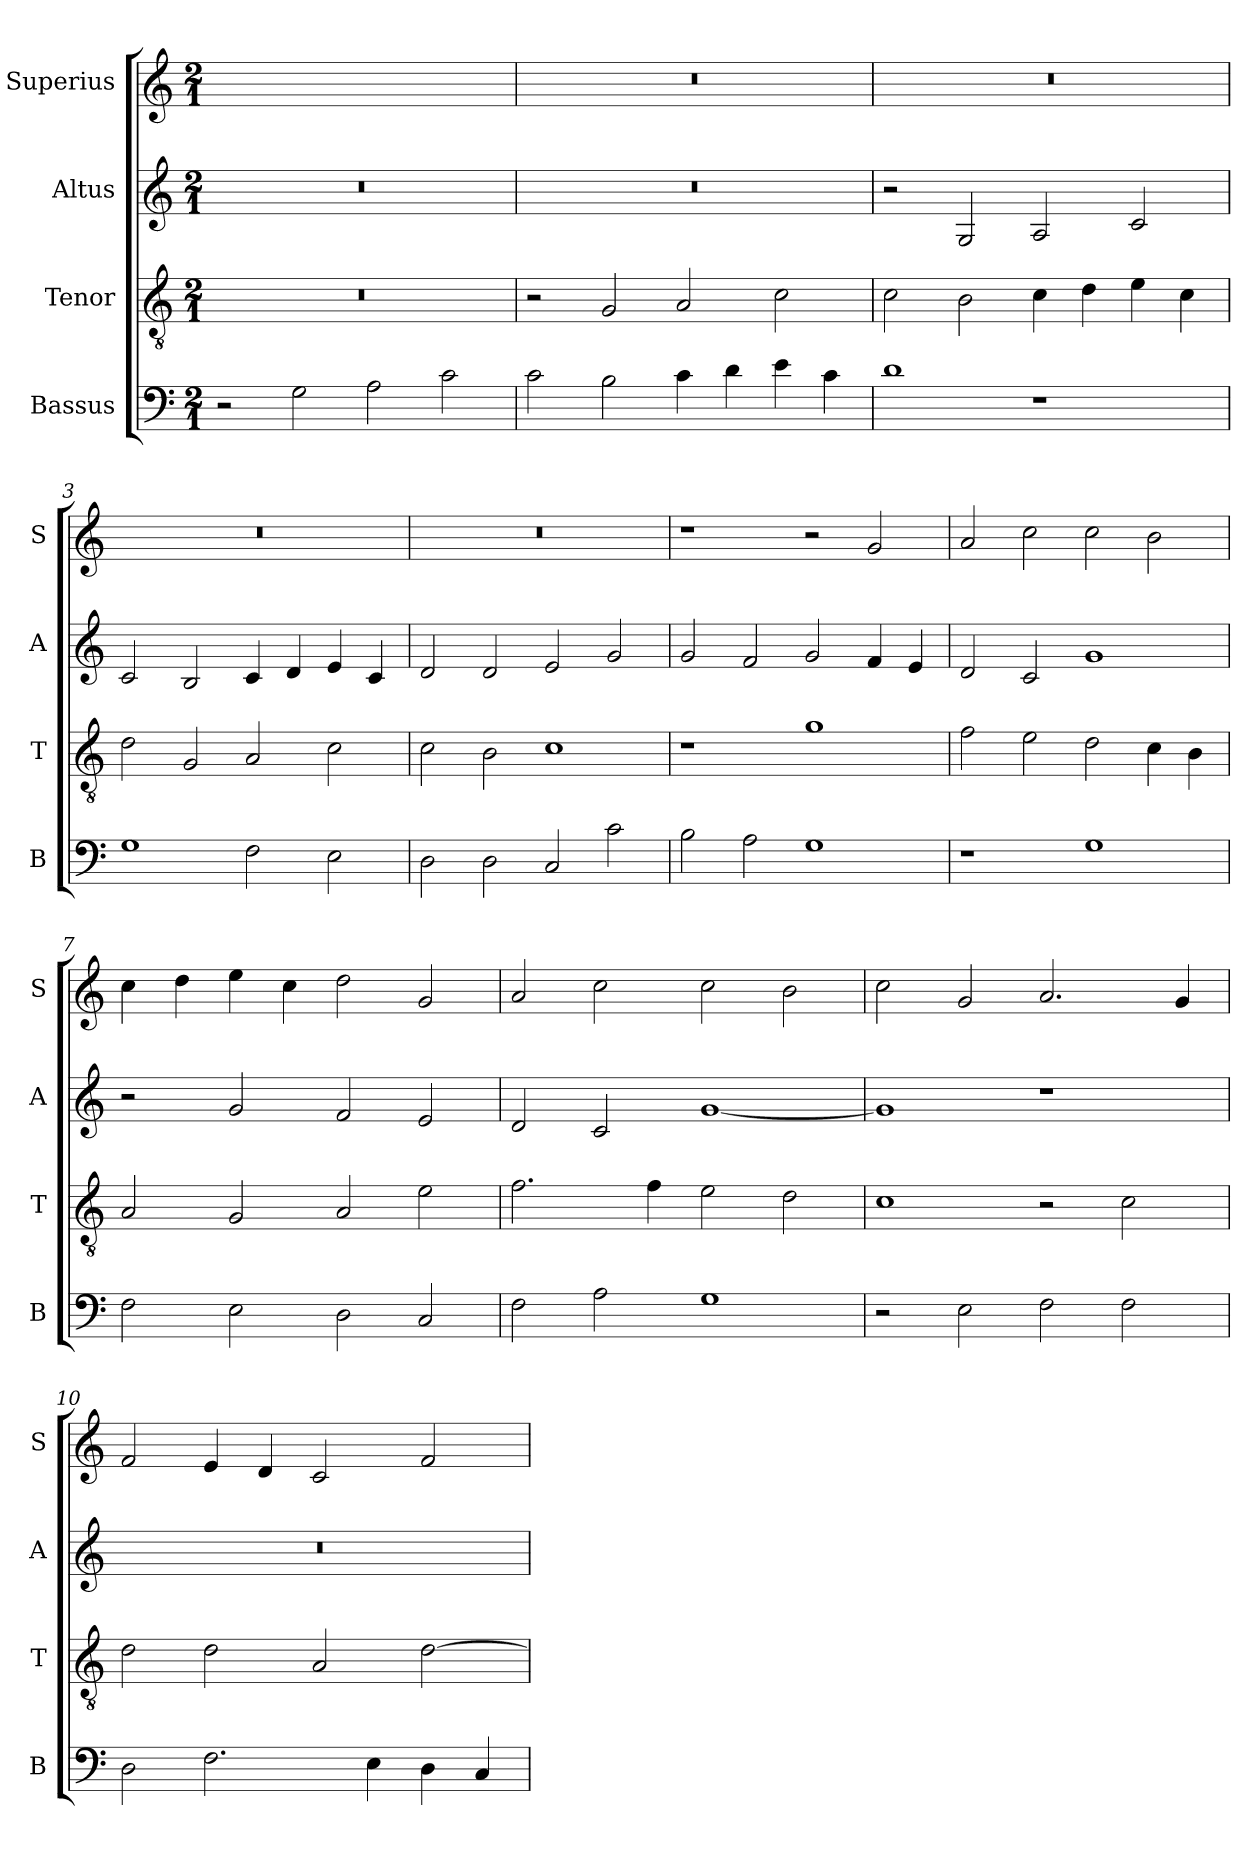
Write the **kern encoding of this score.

**kern	**kern	**kern	**kern
*part4	*part3	*part2	*part1
*staff4	*staff3	*staff2	*staff1
*I"Bassus	*I"Tenor	*I"Altus	*I"Superius
*I'B	*I'T	*I'A	*I'S
*clefF4	*clefGv2	*clefG2	*clefG2
*k[]	*k[]	*k[]	*k[]
*C:	*C:	*C:	*C:
*M2/1	*M2/1	*M2/1	*M2/1
=	=	=	=
2r	0r	0r	0ryy
2G	.	.	.
2A	.	.	.
2c	.	.	.
=1	=1	=1	=1
2c	2r	0r	0r
2B	2G	.	.
4c	2A	.	.
4d	.	.	.
4e	2c	.	.
4c	.	.	.
=2	=2	=2	=2
1d	2c	2r	0r
.	2B	2G	.
1r	4c	2A	.
.	4d	.	.
.	4e	2c	.
.	4c	.	.
=3	=3	=3	=3
1G	2d	2c	0r
.	2G	2B	.
2F	2A	4c	.
.	.	4d	.
2E	2c	4e	.
.	.	4c	.
=4	=4	=4	=4
2D	2c	2d	0r
2D	2B	2d	.
2C	1c	2e	.
2c	.	2g	.
=5	=5	=5	=5
2B	1r	2g	1r
2A	.	2f	.
1G	1g	2g	2r
.	.	4f	2g
.	.	4e	.
=6	=6	=6	=6
1r	2f	2d	2a
.	2e	2c	2cc
1G	2d	1g	2cc
.	4c	.	2b
.	4B	.	.
=7	=7	=7	=7
2F	2A	2r	4cc
.	.	.	4dd
2E	2G	2g	4ee
.	.	.	4cc
2D	2A	2f	2dd
2C	2e	2e	2g
=8	=8	=8	=8
2F	2.f	2d	2a
2A	.	2c	2cc
.	4f	.	.
1G	2e	[1g	2cc
.	2d	.	2b
=9	=9	=9	=9
2r	1c	1g]	2cc
2E	.	.	2g
2F	2r	1r	2.a
2F	2c	.	.
.	.	.	4g
=10	=10	=10	=10
2D	2d	0r	2f
2.F	2d	.	4e
.	.	.	4d
.	2A	.	2c
4E	.	.	.
4D	[2d	.	2f
4C	.	.	.
=	=	=	=
*-	*-	*-	*-
